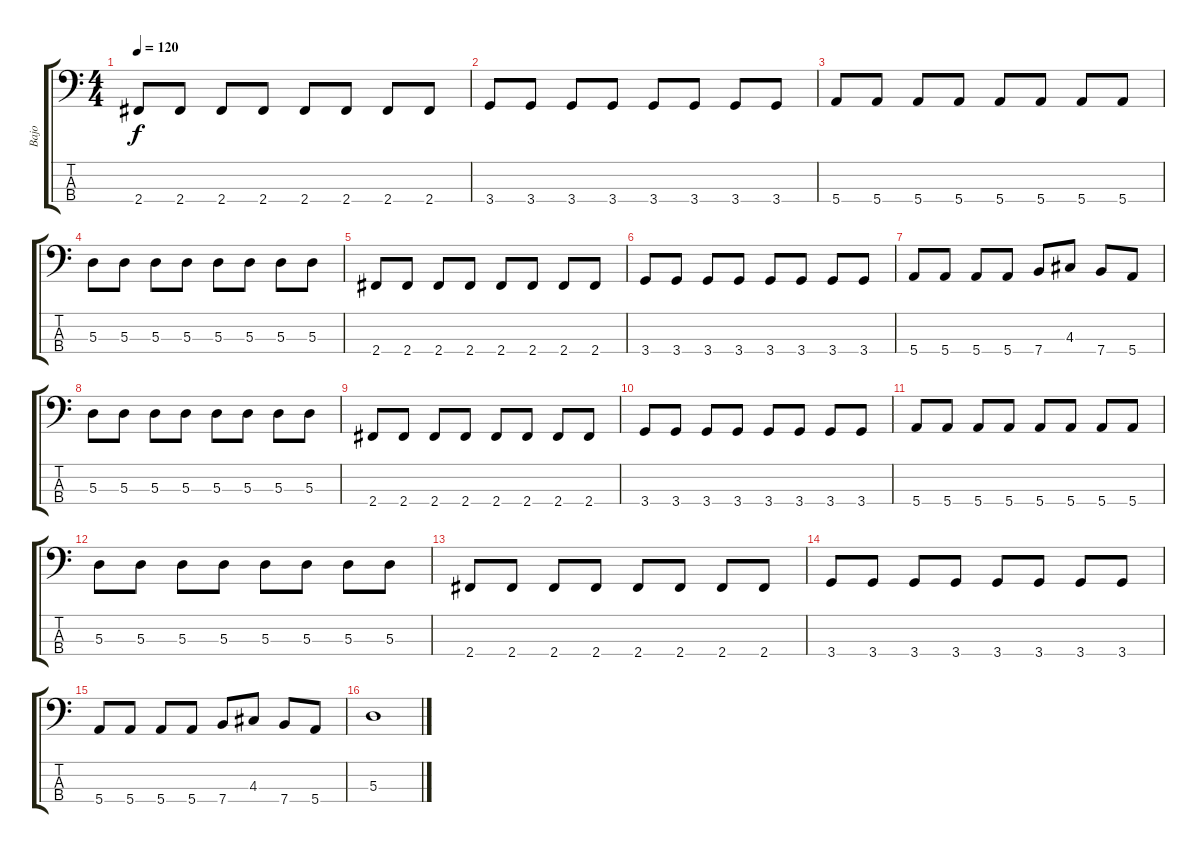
\track ("Bajo" "Bajo") {instrument electricbassfinger}
\staff {score tabs}
\tuning (G2 D2 A1 E1) {hide}
\ts (4 4)
\tempo 120
\clef f4
\ks c
2.4.8{dy f} 2.4.8 2.4.8 2.4.8 2.4.8 2.4.8 2.4.8 2.4.8 |
3.4.8 3.4.8 3.4.8 3.4.8 3.4.8 3.4.8 3.4.8 3.4.8 |
5.4.8 5.4.8 5.4.8 5.4.8 5.4.8 5.4.8 5.4.8 5.4.8 |
5.3.8 5.3.8 5.3.8 5.3.8 5.3.8 5.3.8 5.3.8 5.3.8 |
2.4.8 2.4.8 2.4.8 2.4.8 2.4.8 2.4.8 2.4.8 2.4.8 |
3.4.8 3.4.8 3.4.8 3.4.8 3.4.8 3.4.8 3.4.8 3.4.8 |
5.4.8 5.4.8 5.4.8 5.4.8 7.4.8 4.3.8 7.4.8 5.4.8 |
5.3.8 5.3.8 5.3.8 5.3.8 5.3.8 5.3.8 5.3.8 5.3.8 |
2.4.8 2.4.8 2.4.8 2.4.8 2.4.8 2.4.8 2.4.8 2.4.8 |
3.4.8 3.4.8 3.4.8 3.4.8 3.4.8 3.4.8 3.4.8 3.4.8 |
5.4.8 5.4.8 5.4.8 5.4.8 5.4.8 5.4.8 5.4.8 5.4.8 |
5.3.8 5.3.8 5.3.8 5.3.8 5.3.8 5.3.8 5.3.8 5.3.8 |
2.4.8 2.4.8 2.4.8 2.4.8 2.4.8 2.4.8 2.4.8 2.4.8 |
3.4.8 3.4.8 3.4.8 3.4.8 3.4.8 3.4.8 3.4.8 3.4.8 |
5.4.8 5.4.8 5.4.8 5.4.8 7.4.8 4.3.8 7.4.8 5.4.8 |
5.3.1
